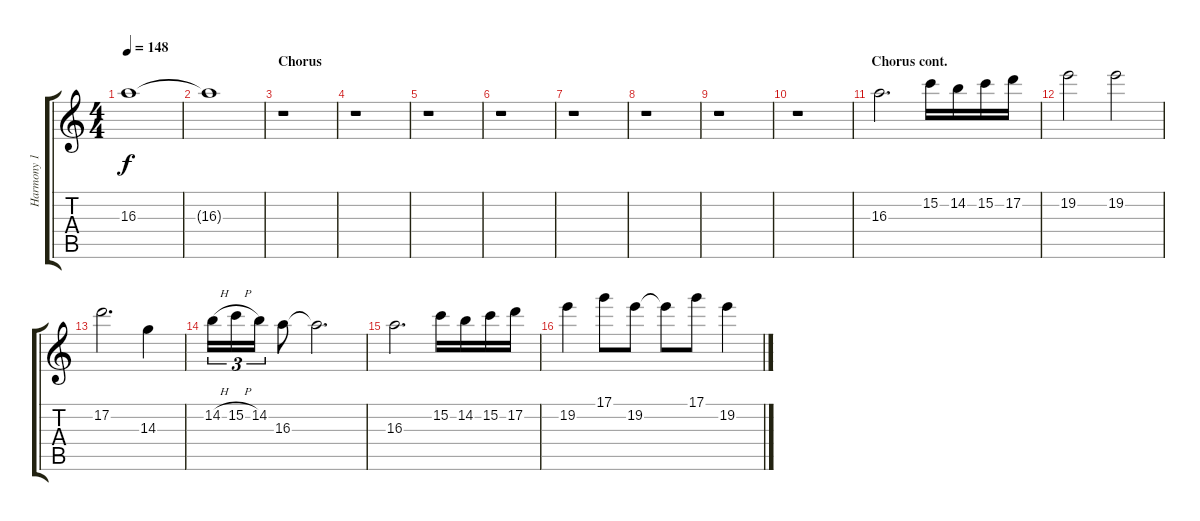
\track ("Harmony 1" "Harmony 1") {instrument overdrivenguitar}
\staff {score tabs}
\tuning (D4 A3 F3 C3 G2 C2) {hide}
\ts (4 4)
\tempo 148
\clef g2
\ks aminor
16.3{t}.1{dy f} |
16.3{t}.1 |
\section ("" "Chorus")
r.1 |
r.1 |
r.1 |
r.1 |
r.1 |
r.1 |
r.1 |
r.1 |
\section ("" "Chorus cont.")
16.3.2{d} 15.2.16 14.2.16 15.2.16 17.2.16 |
19.2.2 19.2.2 |
17.2.2{d} 14.3.4 |
14.2{h}.16{tu (3 2)} 15.2{h}.16{tu (3 2)} 14.2.16{tu (3 2)} 16.3.8 16.3{t}.2{d} |
16.3.2{d} 15.2.16 14.2.16 15.2.16 17.2.16 |
19.2.4 17.1.8 19.2.8 19.2{t}.8 17.1.8 19.2.4
